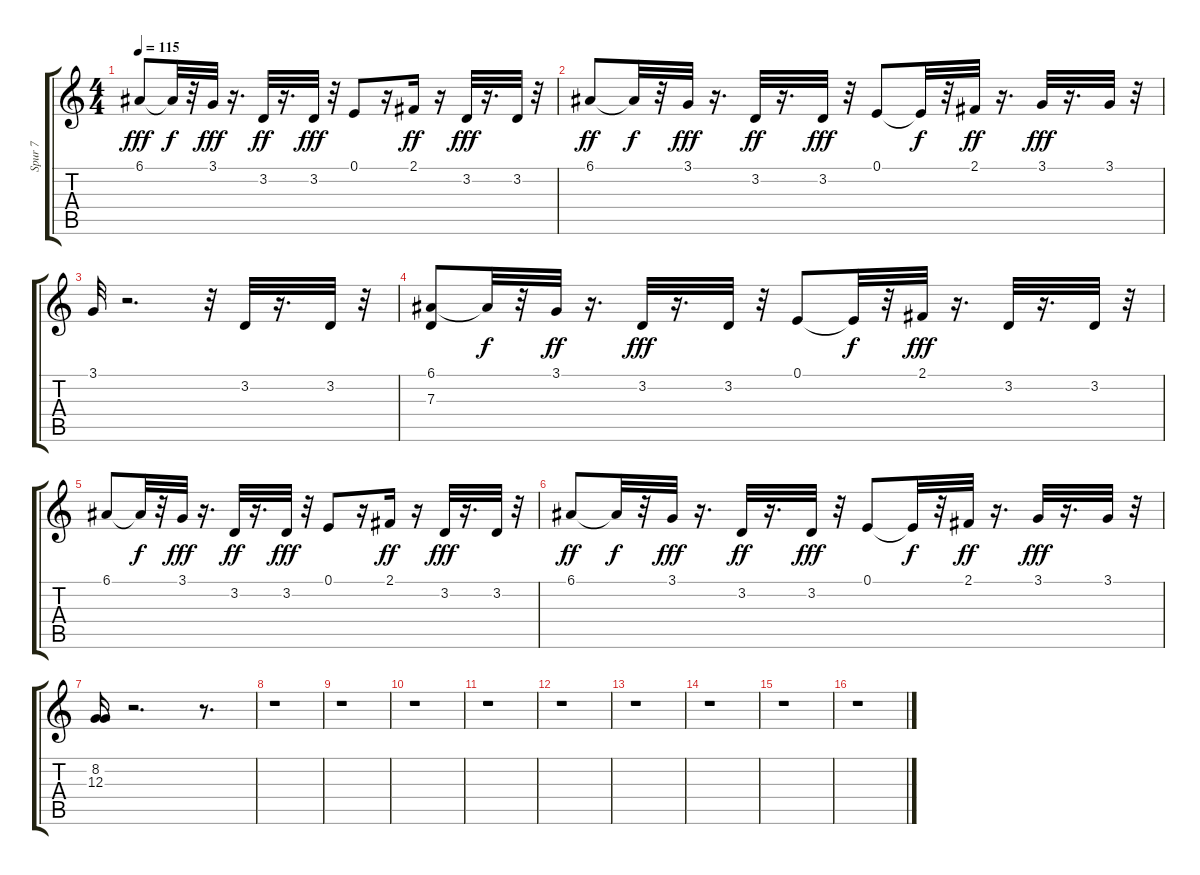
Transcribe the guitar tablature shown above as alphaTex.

\track ("Spur 7" "Spur 7") {instrument trombone}
\staff {score tabs}
\tuning (E4 B3 G3 D3 A2 E2) {hide}
\ts (4 4)
\tempo 115
\clef g2
\ks c
6.1.8{dy fff} 6.1{t}.32{dy f} r.32 3.1.32{dy fff} r.16{d} 3.2.32{dy ff} r.16{d} 3.2.32{dy fff} r.32 0.1.8 r.16 2.1.16{dy ff} r.16 3.2.32{dy fff} r.16{d} 3.2.32 r.32 |
6.1.8{dy ff} 6.1{t}.32{dy f} r.32 3.1.32{dy fff} r.16{d} 3.2.32{dy ff} r.16{d} 3.2.32{dy fff} r.32 0.1.8 0.1{t}.32{dy f} r.32 2.1.32{dy ff} r.16{d} 3.1.32{dy fff} r.16{d} 3.1.32 r.32 |
3.1.32 r.2{d} r.32 3.2.32 r.16{d} 3.2.32 r.32 |
(6.1 7.3).8 6.1{t}.32{dy f} r.32 3.1.32{dy ff} r.16{d} 3.2.32{dy fff} r.16{d} 3.2.32 r.32 0.1.8 0.1{t}.32{dy f} r.32 2.1.32{dy fff} r.16{d} 3.2.32 r.16{d} 3.2.32 r.32 |
6.1.8 6.1{t}.32{dy f} r.32 3.1.32{dy fff} r.16{d} 3.2.32{dy ff} r.16{d} 3.2.32{dy fff} r.32 0.1.8 r.16 2.1.16{dy ff} r.16 3.2.32{dy fff} r.16{d} 3.2.32 r.32 |
6.1.8{dy ff} 6.1{t}.32{dy f} r.32 3.1.32{dy fff} r.16{d} 3.2.32{dy ff} r.16{d} 3.2.32{dy fff} r.32 0.1.8 0.1{t}.32{dy f} r.32 2.1.32{dy ff} r.16{d} 3.1.32{dy fff} r.16{d} 3.1.32 r.32 |
(8.2 12.3).16 r.2{d} r.8{d} |
r.1 |
r.1 |
r.1 |
r.1 |
r.1 |
r.1 |
r.1 |
r.1 |
r.1
